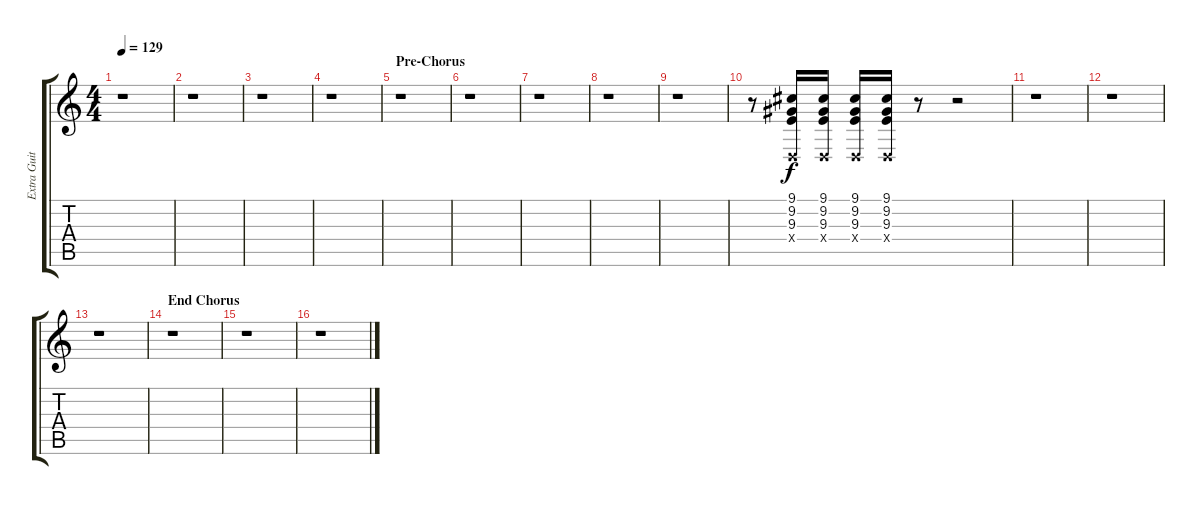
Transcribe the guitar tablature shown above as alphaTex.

\track ("Extra Guitar" "Extra Guit") {instrument stringensemble2}
\staff {score tabs}
\tuning (E4 B3 G3 D3 A2 E2) {hide}
\ts (4 4)
\tempo 129
\clef g2
\ks c
r.1{dy f} |
r.1 |
r.1 |
r.1 |
\section ("" "Pre-Chorus")
r.1 |
r.1 |
r.1 |
r.1 |
r.1 |
r.8{volume 9 balance 16 instrument overdrivenguitar} (9.1 9.2 9.3 0.4{x}).16 (9.1 9.2 9.3 0.4{x}).16 (9.1 9.2 9.3 0.4{x}).16 (9.1 9.2 9.3 0.4{x}).16 r.8 r.2 |
r.1 |
r.1 |
r.1 |
\section ("" "End Chorus")
r.1 |
r.1 |
r.1
